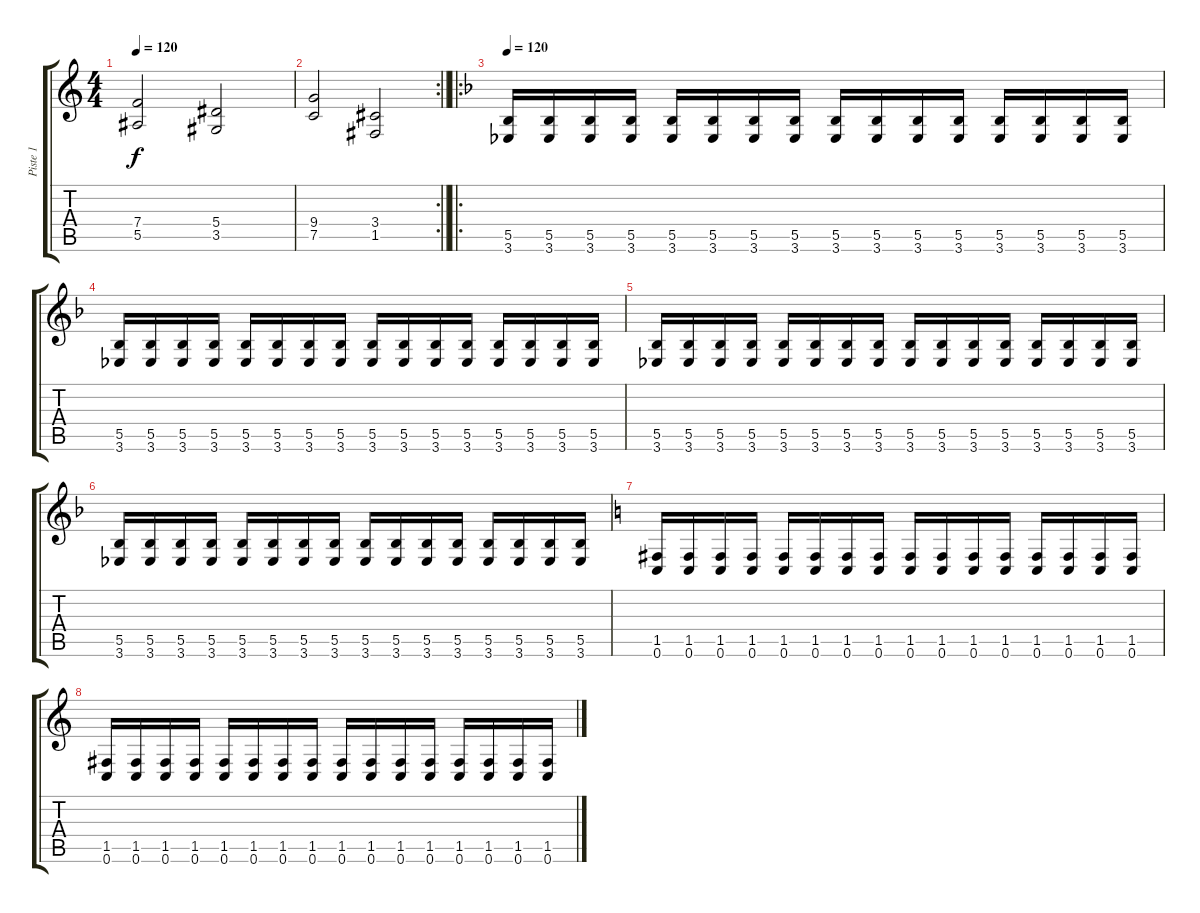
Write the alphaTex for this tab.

\track ("Piste 1" "Piste 1") {instrument distortionguitar}
\staff {score tabs}
\tuning (C4 G3 Eb3 Bb2 F2 C2) {hide}
\ts (4 4)
\tempo 120
\clef g2
\ks c
(7.4 5.5).2{dy f} (5.4 3.5).2 |
\rc 2
\barLineRight lightlight
(9.4 7.5).2 (3.4 1.5).2 |
\ro
\tempo 120
\ks f
(5.5 3.6).16{balance 16} (5.5 3.6).16 (5.5 3.6).16 (5.5 3.6).16 (5.5 3.6).16 (5.5 3.6).16 (5.5 3.6).16 (5.5 3.6).16 (5.5 3.6).16 (5.5 3.6).16 (5.5 3.6).16 (5.5 3.6).16 (5.5 3.6).16 (5.5 3.6).16 (5.5 3.6).16 (5.5 3.6).16 |
(5.5 3.6).16 (5.5 3.6).16 (5.5 3.6).16 (5.5 3.6).16 (5.5 3.6).16 (5.5 3.6).16 (5.5 3.6).16 (5.5 3.6).16 (5.5 3.6).16 (5.5 3.6).16 (5.5 3.6).16 (5.5 3.6).16 (5.5 3.6).16 (5.5 3.6).16 (5.5 3.6).16 (5.5 3.6).16 |
(5.5 3.6).16 (5.5 3.6).16 (5.5 3.6).16 (5.5 3.6).16 (5.5 3.6).16 (5.5 3.6).16 (5.5 3.6).16 (5.5 3.6).16 (5.5 3.6).16 (5.5 3.6).16 (5.5 3.6).16 (5.5 3.6).16 (5.5 3.6).16 (5.5 3.6).16 (5.5 3.6).16 (5.5 3.6).16 |
(5.5 3.6).16 (5.5 3.6).16 (5.5 3.6).16 (5.5 3.6).16 (5.5 3.6).16 (5.5 3.6).16 (5.5 3.6).16 (5.5 3.6).16 (5.5 3.6).16 (5.5 3.6).16 (5.5 3.6).16 (5.5 3.6).16 (5.5 3.6).16 (5.5 3.6).16 (5.5 3.6).16 (5.5 3.6).16 |
\ks c
(1.5 0.6).16 (1.5 0.6).16 (1.5 0.6).16 (1.5 0.6).16 (1.5 0.6).16 (1.5 0.6).16 (1.5 0.6).16 (1.5 0.6).16 (1.5 0.6).16 (1.5 0.6).16 (1.5 0.6).16 (1.5 0.6).16 (1.5 0.6).16 (1.5 0.6).16 (1.5 0.6).16 (1.5 0.6).16 |
(1.5 0.6).16 (1.5 0.6).16 (1.5 0.6).16 (1.5 0.6).16 (1.5 0.6).16 (1.5 0.6).16 (1.5 0.6).16 (1.5 0.6).16 (1.5 0.6).16 (1.5 0.6).16 (1.5 0.6).16 (1.5 0.6).16 (1.5 0.6).16 (1.5 0.6).16 (1.5 0.6).16 (1.5 0.6).16
